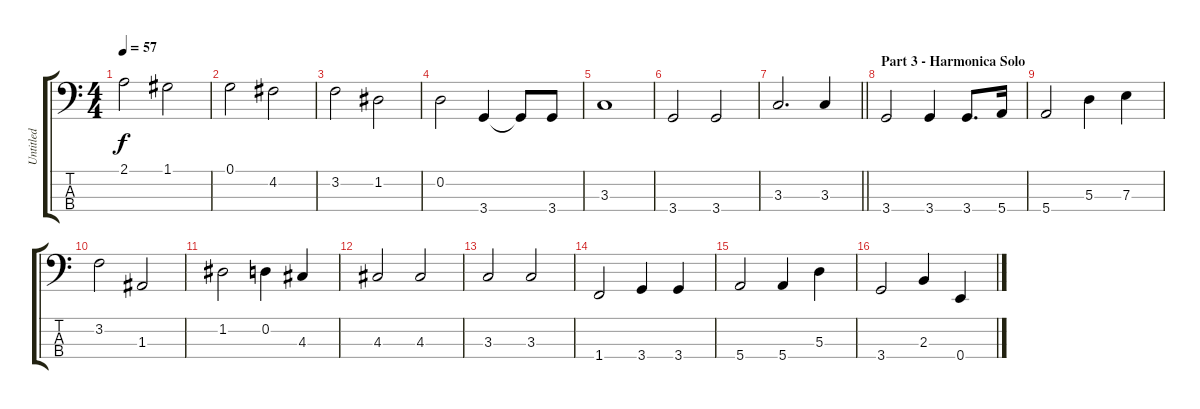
\track ("Untitled" "Untitled") {instrument electricbassfinger}
\staff {score tabs}
\tuning (G2 D2 A1 E1) {hide}
\ts (4 4)
\tempo 57
\clef f4
\ks c
2.1.2{dy f} 1.1.2 |
0.1.2 4.2.2 |
3.2.2 1.2.2 |
0.2.2 3.4.4 3.4{t}.8 3.4.8 |
3.3.1 |
3.4.2 3.4.2 |
\barLineRight lightlight
3.3.2{d} 3.3.4 |
\section ("" "Part 3 - Harmonica Solo")
3.4.2 3.4.4 3.4.8{d} 5.4.16 |
5.4.2 5.3.4 7.3.4 |
3.2.2 1.3.2 |
1.2.2 0.2.4 4.3.4 |
4.3.2 4.3.2 |
3.3.2 3.3.2 |
1.4.2 3.4.4 3.4.4 |
5.4.2 5.4.4 5.3.4 |
3.4.2 2.3.4 0.4.4
